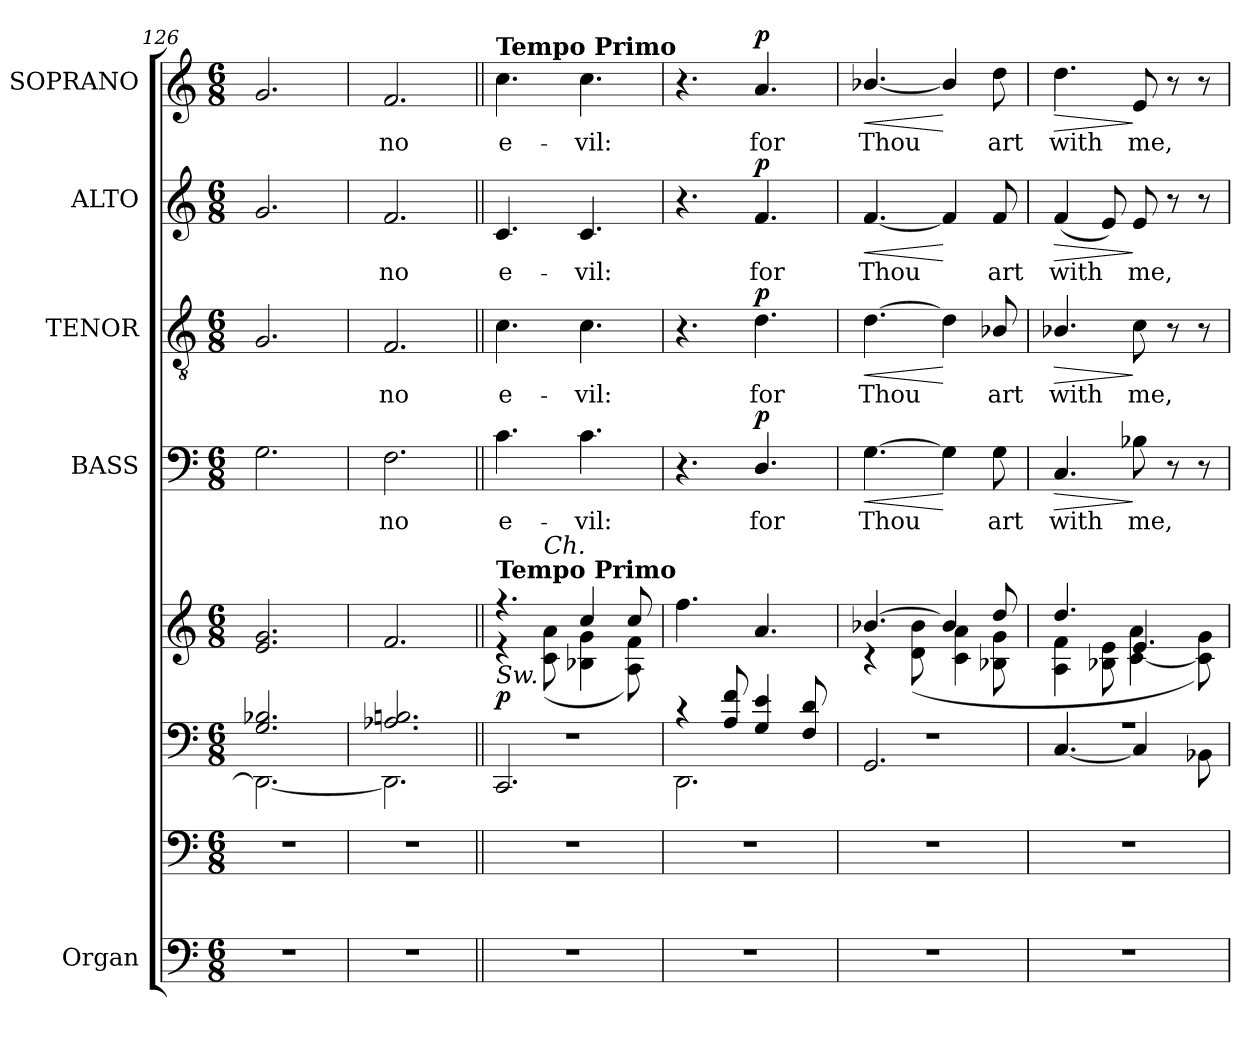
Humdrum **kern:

**kern	**kern	**kern	**kern	**dynam	**kern	**text	**dynam	**kern	**text	**dynam	**kern	**text	**dynam	**kern	**text	**dynam
*part5	*part5	*part5	*part5	*part5	*part4	*part4	*part4	*part3	*part3	*part3	*part2	*part2	*part2	*part1	*part1	*part1
*staff8	*staff7	*staff6	*staff5	*staff5/6/7/8	*staff4	*staff4	*staff4	*staff3	*staff3	*staff3	*staff2	*staff2	*staff2	*staff1	*staff1	*staff1
*I"Organ	*	*	*	*	*I"BASS	*	*	*I"TENOR	*	*	*I"ALTO	*	*	*I"SOPRANO	*	*
*I'Org.	*	*	*	*	*I'B.	*	*	*I'T.	*	*	*I'A.	*	*	*I'S.	*	*
*clefF4	*clefF4	*clefF4	*clefG2	*	*clefF4	*	*	*clefGv2	*	*	*clefG2	*	*	*clefG2	*	*
*	*	*	*	*	*	*	*	*ITrd7c12	*	*	*	*	*	*	*	*
*k[]	*k[]	*k[]	*k[]	*	*k[]	*	*	*k[]	*	*	*k[]	*	*	*k[]	*	*
*C:	*C:	*C:	*C:	*	*C:	*	*	*C:	*	*	*C:	*	*	*C:	*	*
*M6/8	*M6/8	*M6/8	*M6/8	*	*M6/8	*	*	*M6/8	*	*	*M6/8	*	*	*M6/8	*	*
=126	=126	=126	=126	=126	=126	=126	=126	=126	=126	=126	=126	=126	=126	=126	=126	=126
!LO:N:vis=1	!LO:N:vis=1	!	!	!	!	!	!	!	!	!	!	!	!	!	!	!
*	*	*^	*	*	*	*	*	*	*	*	*	*	*	*	*	*
2.r	2.r	2.Gi/ 2.B-i	2.DD-i\_	2.ei/ 2.gi	.	2.Gi\	.	.	2.GGi/	.	.	2.gi/	.	.	2.gi/	.	.
=127	=127	=127	=127	=127	=127	=127	=127	=127	=127	=127	=127	=127	=127	=127	=127	=127	=127
!LO:N:vis=1	!LO:N:vis=1	!	!	!	!	!	!	!	!	!	!	!	!	!	!	!	!
!	!	!	!	!	!	!	!LO:LY:b:color=#000000	!	!	!	!	!	!	!	!	!	!
!	!	!	!	!	!	!	!	!	!	!LO:LY:b:color=#000000	!	!	!	!	!	!	!
!	!	!	!	!	!	!	!	!	!	!	!	!	!LO:LY:b:color=#000000	!	!	!	!
!	!	!	!	!	!	!	!	!	!	!	!	!	!	!	!	!LO:LY:b:color=#000000	!
2.r	2.r	2.A-Xi/ 2.Bni	2.DD-i\]	2.fi/	.	2.Fi\	no	.	2.FFi/	no	.	2.fi/	no	.	2.fi/	no	.
=128||	=128||	=128||	=128||	=128||	=128||	=128||	=128||	=128||	=128||	=128||	=128||	=128||	=128||	=128||	=128||	=128||	=128||
!LO:N:vis=1	!LO:N:vis=1	!LO:N:vis=1	!	!	!	!	!	!	!	!	!	!	!	!	!	!	!
*	*	*	*	*^	*	*	*	*	*	*	*	*	*	*	*	*	*
!	!	!	!	!	!	!	!	!LO:LY:b:color=#000000	!	!	!	!	!	!	!	!	!	!
!	!	!	!	!	!	!	!	!	!	!	!LO:LY:b:color=#000000	!	!	!	!	!	!	!
!	!	!	!	!	!	!	!	!	!	!	!	!	!	!LO:LY:b:color=#000000	!	!	!	!
!	!	!	!	!	!	!	!	!	!	!	!	!	!	!	!	!LO:TX:a:B:t=Tempo Primo	!	!
!	!	!	!	!LO:TX:b:i:t=Sw.	!	!	!	!	!	!	!	!	!	!	!	!	!	!
!	!	!	!	!LO:TX:a:B:t=Tempo Primo	!	!	!	!	!	!	!	!	!	!	!	!	!	!
!	!	!	!	!	!	!	!	!	!	!	!	!	!	!	!	!	!LO:LY:b:color=#000000	!
2.r	2.r	2.r	2.CCi/	4.r	4r	p	4.ci\	e-	.	4.Ci\	e-	.	4.ci/	e-	.	4.cci\	e-	.
!	!	!	!	!	!LO:TX:a:i:t=Ch.	!	!	!	!	!	!	!	!	!	!	!	!	!
.	.	.	.	.	(8ci\ 8ai	.	.	.	.	.	.	.	.	.	.	.	.	.
!	!	!	!	!	!	!	!	!LO:LY:b:color=#000000	!	!	!	!	!	!	!	!	!	!
!	!	!	!	!	!	!	!	!	!	!	!LO:LY:b:color=#000000	!	!	!	!	!	!	!
!	!	!	!	!	!	!	!	!	!	!	!	!	!	!LO:LY:b:color=#000000	!	!	!	!
!	!	!	!	!	!	!	!	!	!	!	!	!	!	!	!	!	!LO:LY:b:color=#000000	!
.	.	.	.	4cci/	4B-i\ 4gi	.	4.ci\	-vil:	.	4.Ci\	-vil:	.	4.ci/	-vil:	.	4.cci\	-vil:	.
.	.	.	.	8cci/	8Ai\ 8fi)	.	.	.	.	.	.	.	.	.	.	.	.	.
=129	=129	=129	=129	=129	=129	=129	=129	=129	=129	=129	=129	=129	=129	=129	=129	=129	=129	=129
!LO:N:vis=1	!LO:N:vis=1	!	!	!	!	!	!	!	!	!	!	!	!	!	!	!	!	!
*	*	*	*	*v	*v	*	*	*	*	*	*	*	*	*	*	*	*	*
2.r	2.r	4r	2.DDi\	4.ffi\	.	4.r	.	.	4.r	.	.	4.r	.	.	4.r	.	.
.	.	8Ai/ 8fi	.	.	.	.	.	.	.	.	.	.	.	.	.	.	.
!	!	!	!	!	!	!	!LO:LY:b:color=#000000	!	!	!	!	!	!	!	!	!	!
!	!	!	!	!	!	!	!	!	!	!LO:LY:b:color=#000000	!	!	!	!	!	!	!
!	!	!	!	!	!	!	!	!	!	!	!	!	!LO:LY:b:color=#000000	!	!	!	!
!	!	!	!	!	!	!	!	!	!	!	!	!	!	!	!	!LO:LY:b:color=#000000	!
.	.	4Gi/ 4ei	.	4.ai/	.	4.Di/	for	p	4.Di\	for	p	4.fi/	for	p	4.ai/	for	p
.	.	8Fi/ 8di	.	.	.	.	.	.	.	.	.	.	.	.	.	.	.
=130	=130	=130	=130	=130	=130	=130	=130	=130	=130	=130	=130	=130	=130	=130	=130	=130	=130
!LO:N:vis=1	!LO:N:vis=1	!LO:N:vis=1	!	!	!	!	!	!	!	!	!	!	!	!	!	!	!
*	*	*	*	*^	*	*	*	*	*	*	*	*	*	*	*	*	*
!	!	!	!	!	!	!	!	!LO:LY:b:color=#000000	!LO:HP:b	!	!	!	!	!	!	!	!	!
!	!	!	!	!	!	!	!	!	!	!	!LO:LY:b:color=#000000	!LO:HP:b	!	!	!	!	!	!
!	!	!	!	!	!	!	!	!	!	!	!	!	!	!LO:LY:b:color=#000000	!LO:HP:b	!	!	!
!	!	!	!	!	!	!	!	!	!	!	!	!	!	!	!	!	!LO:LY:b:color=#000000	!LO:HP:b
2.r	2.r	2.r	2.GGi/	[4.b-i/	4r	.	[4.Gi\	Thou	<	[4.Di\	Thou	<	[4.fi/	Thou	<	[4.b-i/	Thou	<
.	.	.	.	.	(8di\ 8b-i	.	.	.	.	.	.	.	.	.	.	.	.	.
.	.	.	.	4b-i/]	4ci\ 4ai	.	4Gi\]	.	[	4Di\]	.	[	4fi/]	.	[	4b-i/]	.	[
!	!	!	!	!	!	!	!	!LO:LY:b:color=#000000	!	!	!	!	!	!	!	!	!	!
!	!	!	!	!	!	!	!	!	!	!	!LO:LY:b:color=#000000	!	!	!	!	!	!	!
!	!	!	!	!	!	!	!	!	!	!	!	!	!	!LO:LY:b:color=#000000	!	!	!	!
!	!	!	!	!	!	!	!	!	!	!	!	!	!	!	!	!	!LO:LY:b:color=#000000	!
.	.	.	.	8ddi/	8B-i\ 8gi	.	8Gi\	art	.	8BB-i/	art	.	8fi/	art	.	8ddi\	art	.
!!LO:PB:g=z
=131	=131	=131	=131	=131	=131	=131	=131	=131	=131	=131	=131	=131	=131	=131	=131	=131	=131	=131
!LO:N:vis=1	!LO:N:vis=1	!LO:N:vis=1	!	!	!	!	!	!	!	!	!	!	!	!	!	!	!	!
!	!	!	!	!	!	!	!	!LO:LY:b:color=#000000	!LO:HP:b	!	!	!	!	!	!	!	!	!
!	!	!	!	!	!	!	!	!	!	!	!LO:LY:b:color=#000000	!LO:HP:b	!	!	!	!	!	!
!	!	!	!	!	!	!	!	!	!	!	!	!	!	!LO:LY:b:color=#000000	!LO:HP:b	!	!	!
!	!	!	!	!	!	!	!	!	!	!	!	!	!	!	!	!	!LO:LY:b:color=#000000	!LO:HP:b
2.r	2.r	2.r	[4.Ci/	4.ddi/	4Ai\ 4fi	.	4.Ci/	with	>	4.BB-i/	with	>	(4fi/	with	>	4.ddi\	with	>
.	.	.	.	.	8B-i\ 8ei	.	.	.	.	.	.	.	8ei/)	.	.	.	.	.
!	!	!	!	!	!	!	!	!LO:LY:b:color=#000000	!	!	!	!	!	!	!	!	!	!
!	!	!	!	!	!	!	!	!	!	!	!LO:LY:b:color=#000000	!	!	!	!	!	!	!
!	!	!	!	!	!	!	!	!	!	!	!	!	!	!LO:LY:b:color=#000000	!	!	!	!
!	!	!	!	!	!	!	!	!	!	!	!	!	!	!	!	!	!LO:LY:b:color=#000000	!
.	.	.	4Ci/]	4.ei/	[4ci\ 4ai	.	8B-i\	me,	]	8Ci\	me,	]	8ei/	me,	]	8ei/	me,	]
.	.	.	.	.	.	.	8r	.	.	8r	.	.	8r	.	.	8r	.	.
.	.	.	8BB-i\	.	8ci\] 8gi)	.	8r	.	.	8r	.	.	8r	.	.	8r	.	.
*	*	*v	*v	*	*	*	*	*	*	*	*	*	*	*	*	*	*	*
*	*	*	*v	*v	*	*	*	*	*	*	*	*	*	*	*	*	*
=	=	=	=	=	=	=	=	=	=	=	=	=	=	=	=	=
*-	*-	*-	*-	*-	*-	*-	*-	*-	*-	*-	*-	*-	*-	*-	*-	*-
